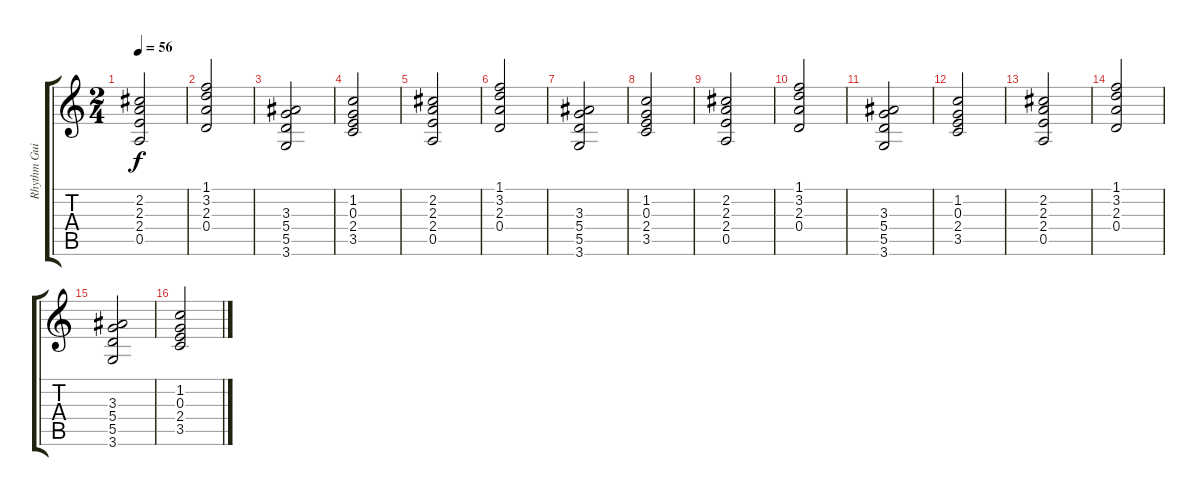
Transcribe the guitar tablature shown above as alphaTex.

\track ("Rhythm Guitar" "Rhythm Gui") {instrument acousticguitarnylon}
\staff {score tabs}
\tuning (E4 B3 G3 D3 A2 E2) {hide}
\ts (2 4)
\tempo 56
\clef g2
\ks c
(2.2 2.3 2.4 0.5).2{dy f} |
(1.1 3.2 2.3 0.4).2 |
(3.3 5.4 5.5 3.6).2 |
(1.2 0.3 2.4 3.5).2 |
(2.2 2.3 2.4 0.5).2 |
(1.1 3.2 2.3 0.4).2 |
(3.3 5.4 5.5 3.6).2 |
(1.2 0.3 2.4 3.5).2 |
(2.2 2.3 2.4 0.5).2 |
(1.1 3.2 2.3 0.4).2 |
(3.3 5.4 5.5 3.6).2 |
(1.2 0.3 2.4 3.5).2 |
(2.2 2.3 2.4 0.5).2 |
(1.1 3.2 2.3 0.4).2 |
(3.3 5.4 5.5 3.6).2 |
(1.2 0.3 2.4 3.5).2
